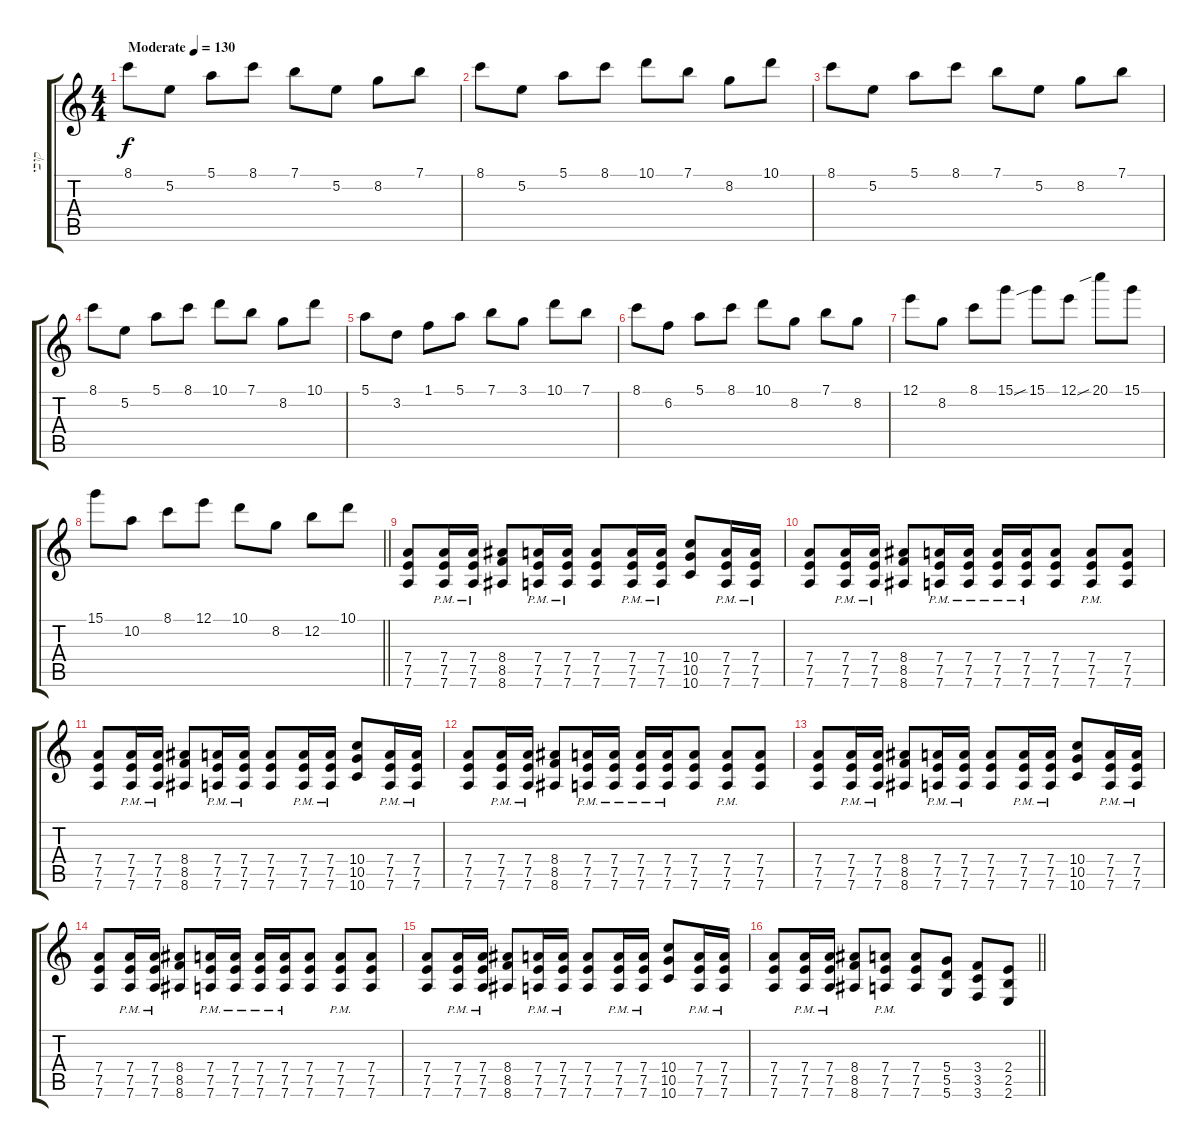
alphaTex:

\track ("קובי" "קובי") {instrument distortionguitar}
\staff {score tabs}
\tuning (E4 B3 G3 D3 A2 D2) {hide}
\ts (4 4)
\tempo (130 "Moderate")
\clef g2
\ks c
8.1.8{dy f instrument distortionguitar} 5.2.8 5.1.8 8.1.8 7.1.8 5.2.8 8.2.8 7.1.8 |
8.1.8 5.2.8 5.1.8 8.1.8 10.1.8 7.1.8 8.2.8 10.1.8 |
8.1.8 5.2.8 5.1.8 8.1.8 7.1.8 5.2.8 8.2.8 7.1.8 |
8.1.8 5.2.8 5.1.8 8.1.8 10.1.8 7.1.8 8.2.8 10.1.8 |
5.1.8 3.2.8 1.1.8 5.1.8 7.1.8 3.1.8 10.1.8 7.1.8 |
8.1.8 6.2.8 5.1.8 8.1.8 10.1.8 8.2.8 7.1.8 8.2.8 |
12.1.8 8.2.8 8.1.8 15.1.8 15.1{sib}.8 12.1.8 20.1{sib}.8 15.1.8 |
\barLineRight lightlight
15.1.8 10.2.8 8.1.8 12.1.8 10.1.8 8.2.8 12.2.8 10.1.8 |
(7.4 7.5 7.6).8 (7.4{pm} 7.5 7.6).16 (7.4{pm} 7.5 7.6).16 (8.4 8.5 8.6).8 (7.4{pm} 7.5 7.6).16 (7.4{pm} 7.5 7.6).16 (7.4 7.5 7.6).8 (7.4{pm} 7.5 7.6).16 (7.4{pm} 7.5 7.6).16 (10.4 10.5 10.6).8 (7.4{pm} 7.5 7.6).16 (7.4{pm} 7.5 7.6).16 |
(7.4 7.5 7.6).8 (7.4{pm} 7.5 7.6).16 (7.4{pm} 7.5 7.6).16 (8.4 8.5 8.6).8 (7.4{pm} 7.5 7.6).16 (7.4{pm} 7.5 7.6).16 (7.4{pm} 7.5 7.6).16 (7.4{pm} 7.5 7.6).16 (7.4 7.5 7.6).8 (7.4{pm} 7.5 7.6).8 (7.4 7.5 7.6).8 |
(7.4 7.5 7.6).8 (7.4{pm} 7.5 7.6).16 (7.4{pm} 7.5 7.6).16 (8.4 8.5 8.6).8 (7.4{pm} 7.5 7.6).16 (7.4{pm} 7.5 7.6).16 (7.4 7.5 7.6).8 (7.4{pm} 7.5 7.6).16 (7.4{pm} 7.5 7.6).16 (10.4 10.5 10.6).8 (7.4{pm} 7.5 7.6).16 (7.4{pm} 7.5 7.6).16 |
(7.4 7.5 7.6).8 (7.4{pm} 7.5 7.6).16 (7.4{pm} 7.5 7.6).16 (8.4 8.5 8.6).8 (7.4{pm} 7.5 7.6).16 (7.4{pm} 7.5 7.6).16 (7.4{pm} 7.5 7.6).16 (7.4{pm} 7.5 7.6).16 (7.4 7.5 7.6).8 (7.4{pm} 7.5 7.6).8 (7.4 7.5 7.6).8 |
(7.4 7.5 7.6).8 (7.4{pm} 7.5 7.6).16 (7.4{pm} 7.5 7.6).16 (8.4 8.5 8.6).8 (7.4{pm} 7.5 7.6).16 (7.4{pm} 7.5 7.6).16 (7.4 7.5 7.6).8 (7.4{pm} 7.5 7.6).16 (7.4{pm} 7.5 7.6).16 (10.4 10.5 10.6).8 (7.4{pm} 7.5 7.6).16 (7.4{pm} 7.5 7.6).16 |
(7.4 7.5 7.6).8 (7.4{pm} 7.5 7.6).16 (7.4{pm} 7.5 7.6).16 (8.4 8.5 8.6).8 (7.4{pm} 7.5 7.6).16 (7.4{pm} 7.5 7.6).16 (7.4{pm} 7.5 7.6).16 (7.4{pm} 7.5 7.6).16 (7.4 7.5 7.6).8 (7.4{pm} 7.5 7.6).8 (7.4 7.5 7.6).8 |
(7.4 7.5 7.6).8 (7.4{pm} 7.5 7.6).16 (7.4{pm} 7.5 7.6).16 (8.4 8.5 8.6).8 (7.4{pm} 7.5 7.6).16 (7.4{pm} 7.5 7.6).16 (7.4 7.5 7.6).8 (7.4{pm} 7.5 7.6).16 (7.4{pm} 7.5 7.6).16 (10.4 10.5 10.6).8 (7.4{pm} 7.5 7.6).16 (7.4{pm} 7.5 7.6).16 |
\barLineRight lightlight
(7.4 7.5 7.6).8 (7.4{pm} 7.5 7.6).16 (7.4{pm} 7.5 7.6).16 (8.4 8.5 8.6).8 (7.4{pm} 7.5 7.6).8 (7.4 7.5 7.6).8 (5.4 5.5 5.6).8 (3.4 3.5 3.6).8 (2.4 2.5 2.6).8
